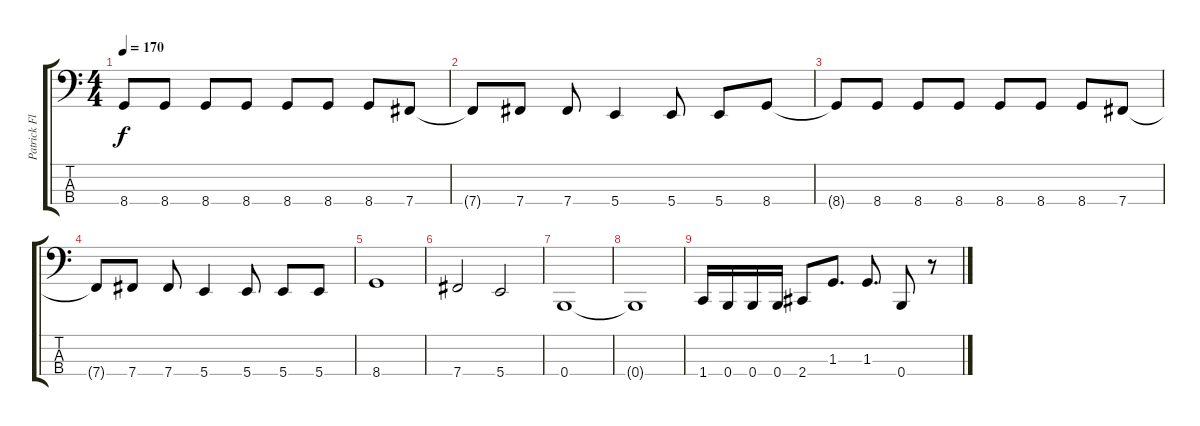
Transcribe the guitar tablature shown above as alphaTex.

\track ("Patrick Flaherty" "Patrick Fl") {instrument electricbasspick}
\staff {score tabs}
\tuning (E2 B1 Gb1 B0) {hide}
\ts (4 4)
\tempo 170
\clef f4
\ks c
8.4{t}.8{dy f} 8.4.8 8.4.8 8.4.8 8.4.8 8.4.8 8.4.8 7.4.8 |
7.4{t}.8 7.4.8 7.4.8 5.4.4 5.4.8 5.4.8 8.4.8 |
8.4{t}.8 8.4.8 8.4.8 8.4.8 8.4.8 8.4.8 8.4.8 7.4.8 |
7.4{t}.8 7.4.8 7.4.8 5.4.4 5.4.8 5.4.8 5.4.8 |
8.4.1 |
7.4.2 5.4.2 |
0.4.1 |
0.4{t}.1 |
1.4.16 0.4.16 0.4.16 0.4.16 2.4.8 1.3.8{d} 1.3.8{d} 0.4.8 r.8
